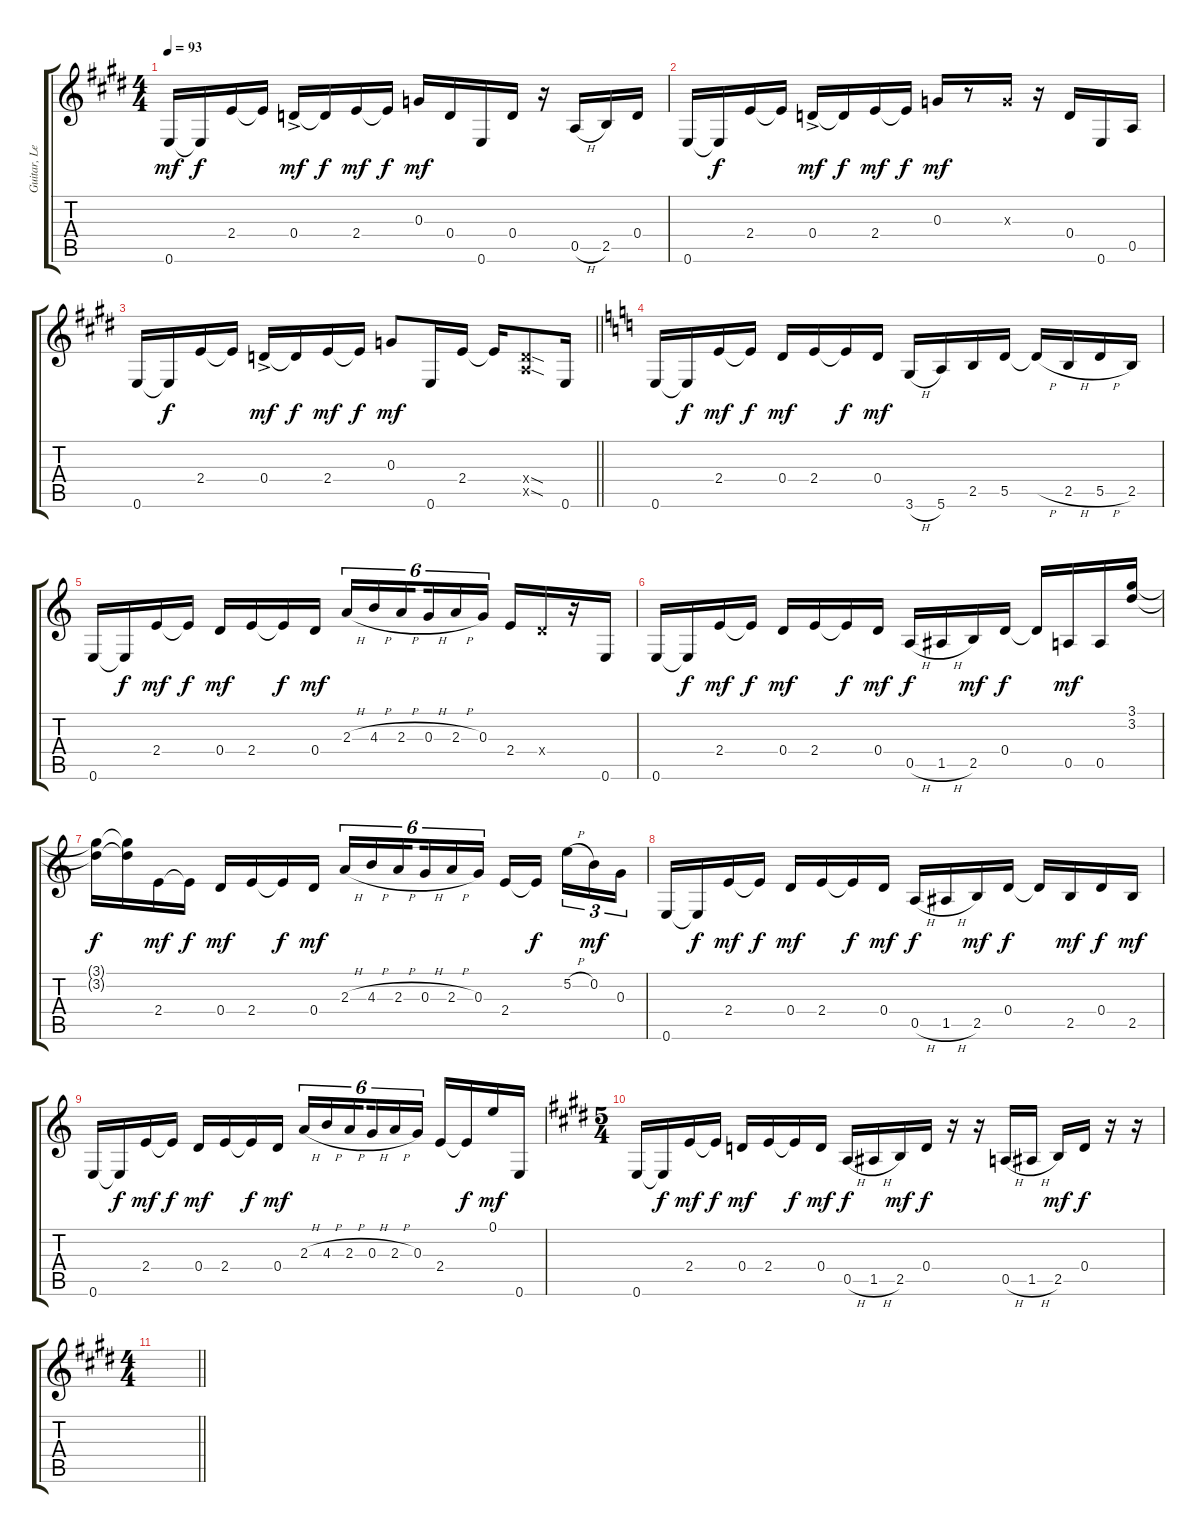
\track ("Guitar, Lead" "Guitar, Le") {instrument overdrivenguitar}
\staff {score tabs}
\tuning (E4 B3 G3 D3 A2 E2) {hide}
\ts (4 4)
\tempo 93
\clef g2
\ks e
0.6.16{dy mf} 0.6{t}.16{dy f} 2.4.16 2.4{t}.16 0.4{ac}.16{dy mf} 0.4{t}.16{dy f} 2.4.16{dy mf} 2.4{t}.16{dy f} 0.3.16{dy mf} 0.4.16 0.6.16 0.4.16 r.16 0.5{h}.16 2.5.16 0.4.16 |
0.6.16 0.6{t}.16{dy f} 2.4.16 2.4{t}.16 0.4{ac}.16{dy mf} 0.4{t}.16{dy f} 2.4.16{dy mf} 2.4{t}.16{dy f} 0.3.16{dy mf} r.8 0.3{x}.16 r.16 0.4.16 0.6.16 0.5.16 |
\barLineRight lightlight
0.6.16 0.6{t}.16{dy f} 2.4.16 2.4{t}.16 0.4{ac}.16{dy mf} 0.4{t}.16{dy f} 2.4.16{dy mf} 2.4{t}.16{dy f} 0.3.8{dy mf} 0.6.16 2.4.16 2.4{t}.16 (0.4{sod x} 0.5{sod x}).8 0.6.16 |
\ks c
0.6.16 0.6{t}.16{dy f} 2.4.16{dy mf} 2.4{t}.16{dy f} 0.4.16{dy mf} 2.4.16 2.4{t}.16{dy f} 0.4.16{dy mf} 3.6{h}.16 5.6.16 2.5.16 5.5.16 5.5{h t}.16 2.5{h}.16 5.5{h}.16 2.5.16 |
0.6.16 0.6{t}.16{dy f} 2.4.16{dy mf} 2.4{t}.16{dy f} 0.4.16{dy mf} 2.4.16 2.4{t}.16{dy f} 0.4.16{dy mf} 2.3{h}.16{tu (6 4)} 4.3{h}.16{tu (6 4)} 2.3{h}.16{tu (6 4) beam splitsecondary} 0.3{h}.16{tu (6 4)} 2.3{h}.16{tu (6 4)} 0.3.16{tu (6 4)} 2.4.16 0.4{x}.16 r.16 0.6.16 |
0.6.16 0.6{t}.16{dy f} 2.4.16{dy mf} 2.4{t}.16{dy f} 0.4.16{dy mf} 2.4.16 2.4{t}.16{dy f} 0.4.16{dy mf} 0.5{h}.16{dy f} 1.5{h}.16 2.5.16{dy mf} 0.4.16{dy f} 0.4{t}.16 0.5.16{dy mf} 0.5.16 (3.1 3.2).16 |
(3.1{t} 3.2{t}).16{dy f} (3.1{t} 3.2{t}).16 2.4.16{dy mf} 2.4{t}.16{dy f} 0.4.16{dy mf} 2.4.16 2.4{t}.16{dy f} 0.4.16{dy mf} 2.3{h}.16{tu (6 4)} 4.3{h}.16{tu (6 4)} 2.3{h}.16{tu (6 4) beam splitsecondary} 0.3{h}.16{tu (6 4)} 2.3{h}.16{tu (6 4)} 0.3.16{tu (6 4)} 2.4.16 2.4{t}.16{dy f beam splitsecondary} 5.2{h}.16{tu (3 2)} 0.2.16{tu (3 2) dy mf} 0.3.16{tu (3 2)} |
0.6.16 0.6{t}.16{dy f} 2.4.16{dy mf} 2.4{t}.16{dy f} 0.4.16{dy mf} 2.4.16 2.4{t}.16{dy f} 0.4.16{dy mf} 0.5{h}.16{dy f} 1.5{h}.16 2.5.16{dy mf} 0.4.16{dy f} 0.4{t}.16 2.5.16{dy mf} 0.4.16{dy f} 2.5.16{dy mf} |
0.6.16 0.6{t}.16{dy f} 2.4.16{dy mf} 2.4{t}.16{dy f} 0.4.16{dy mf} 2.4.16 2.4{t}.16{dy f} 0.4.16{dy mf} 2.3{h}.16{tu (6 4)} 4.3{h}.16{tu (6 4)} 2.3{h}.16{tu (6 4) beam splitsecondary} 0.3{h}.16{tu (6 4)} 2.3{h}.16{tu (6 4)} 0.3.16{tu (6 4)} 2.4.16 2.4{t}.16{dy f} 0.1.16{dy mf} 0.6.16 |
\ts (5 4)
\ks e
0.6.16 0.6{t}.16{dy f} 2.4.16{dy mf} 2.4{t}.16{dy f} 0.4.16{dy mf} 2.4.16 2.4{t}.16{dy f} 0.4.16{dy mf} 0.5{h}.16{dy f} 1.5{h}.16 2.5.16{dy mf} 0.4.16{dy f} r.16 r.16 0.5{h}.16 1.5{h}.16 2.5.16{dy mf} 0.4.16{dy f} r.16 r.16 |
\ts (4 4)
\barLineRight lightlight
